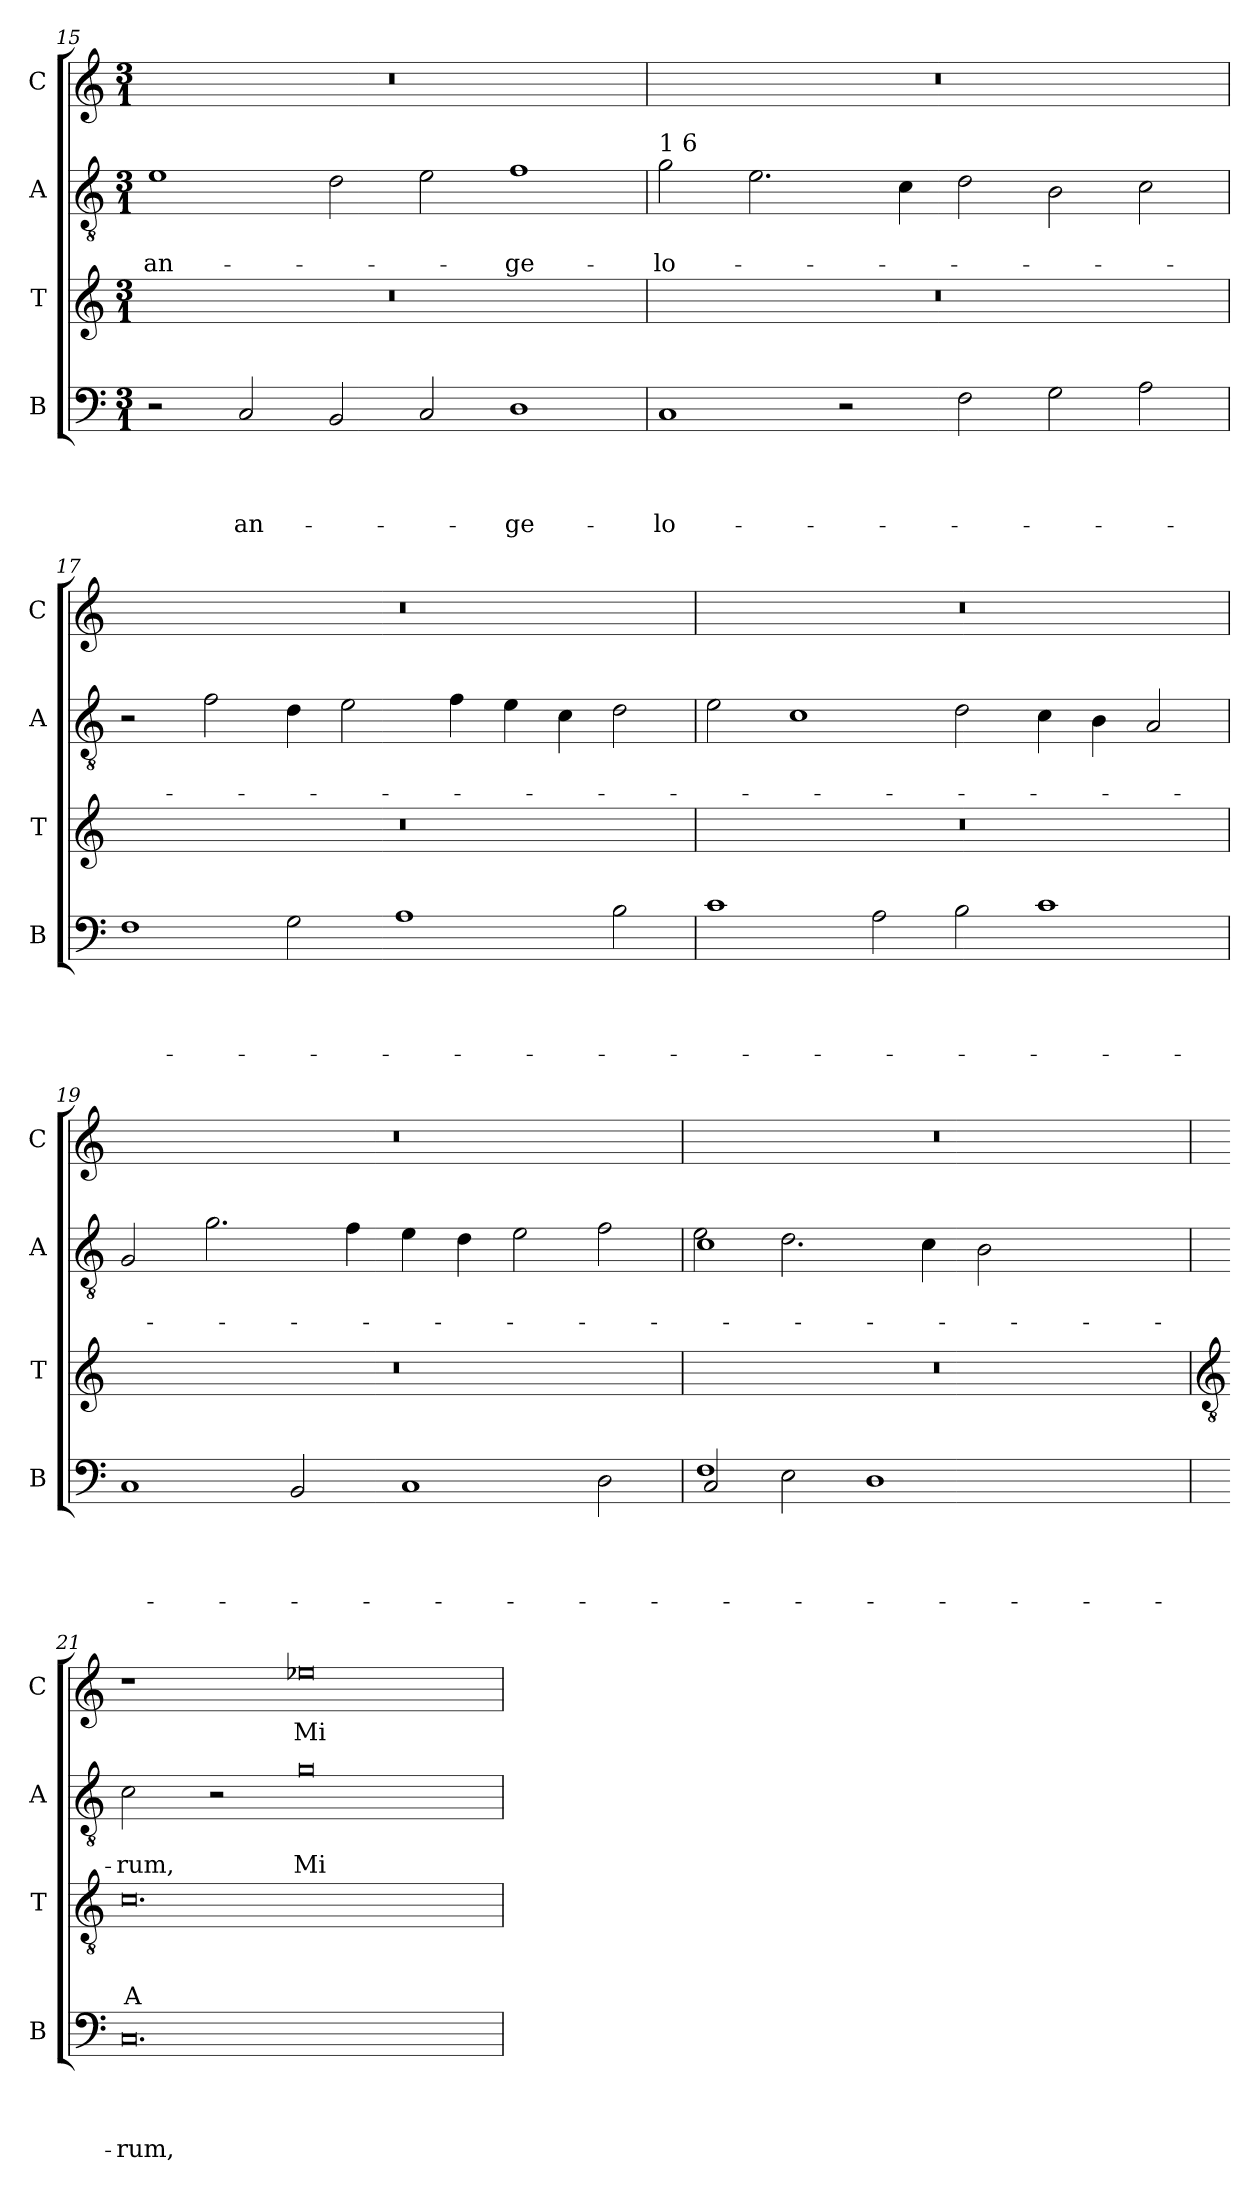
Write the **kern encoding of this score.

**kern	**text	**text	**text	**text	**kern	**text	**text	**text	**kern	**text	**text	**kern	**text
*part4	*part4	*part4	*part4	*part4	*part3	*part3	*part3	*part3	*part2	*part2	*part2	*part1	*part1
*staff4	*staff4	*staff4	*staff4	*staff4	*staff3	*staff3	*staff3	*staff3	*staff2	*staff2	*staff2	*staff1	*staff1
*I"B	*	*	*	*	*I"T	*	*	*	*I"A	*	*	*I"C	*
*I'B	*	*	*	*	*I'T	*	*	*	*I'A	*	*	*I'C	*
*clefF4	*	*	*	*	*clefG2	*	*	*	*clefGv2	*	*	*clefG2	*
*k[]	*	*	*	*	*k[]	*	*	*	*k[]	*	*	*k[]	*
*C:	*	*	*	*	*C:	*	*	*	*C:	*	*	*C:	*
*M3/1	*	*	*	*	*M3/1	*	*	*	*M3/1	*	*	*M3/1	*
=15	=15	=15	=15	=15	=15	=15	=15	=15	=15	=15	=15	=15	=15
!	!	!	!	!	!	!	!	!	!	!	!LO:LY:b	!	!
2r	.	.	.	.	0.r	.	.	.	1e	.	an-	0.r	.
!	!	!	!	!LO:LY:b	!	!	!	!	!	!	!	!	!
2C/	.	.	.	an-	.	.	.	.	.	.	.	.	.
2BB/	.	.	.	.	.	.	.	.	2d\	.	.	.	.
2C/	.	.	.	.	.	.	.	.	2e\	.	.	.	.
!	!	!	!	!LO:LY:b	!	!	!	!	!	!	!LO:LY:b	!	!
1D	.	.	.	-ge-	.	.	.	.	1f	.	-ge-	.	.
!!LO:LB:g=z
=16	=16	=16	=16	=16	=16	=16	=16	=16	=16	=16	=16	=16	=16
!	!	!	!	!	!	!	!	!	!LO:TX:a:t=1 6	!	!	!	!
!	!	!	!	!LO:LY:b	!	!	!	!	!	!	!LO:LY:b	!	!
1C	.	.	.	-lo-	0.r	.	.	.	2g\	.	-lo-	0.r	.
.	.	.	.	.	.	.	.	.	2.e\	.	.	.	.
2r	.	.	.	.	.	.	.	.	.	.	.	.	.
.	.	.	.	.	.	.	.	.	4c\	.	.	.	.
2F\	.	.	.	.	.	.	.	.	2d\	.	.	.	.
2G\	.	.	.	.	.	.	.	.	2B\	.	.	.	.
2A\	.	.	.	.	.	.	.	.	2c\	.	.	.	.
=17	=17	=17	=17	=17	=17	=17	=17	=17	=17	=17	=17	=17	=17
1F	.	.	.	.	0.r	.	.	.	2r	.	.	0.r	.
.	.	.	.	.	.	.	.	.	2f\	.	.	.	.
2G\	.	.	.	.	.	.	.	.	4d\	.	.	.	.
.	.	.	.	.	.	.	.	.	2e\	.	.	.	.
1A	.	.	.	.	.	.	.	.	.	.	.	.	.
.	.	.	.	.	.	.	.	.	4f\	.	.	.	.
.	.	.	.	.	.	.	.	.	4e\	.	.	.	.
.	.	.	.	.	.	.	.	.	4c\	.	.	.	.
2B\	.	.	.	.	.	.	.	.	2d\	.	.	.	.
=18	=18	=18	=18	=18	=18	=18	=18	=18	=18	=18	=18	=18	=18
1c	.	.	.	.	0.r	.	.	.	2e\	.	.	0.r	.
.	.	.	.	.	.	.	.	.	1c	.	.	.	.
2A\	.	.	.	.	.	.	.	.	.	.	.	.	.
2B\	.	.	.	.	.	.	.	.	2d\	.	.	.	.
1c	.	.	.	.	.	.	.	.	4c\	.	.	.	.
.	.	.	.	.	.	.	.	.	4B\	.	.	.	.
.	.	.	.	.	.	.	.	.	2A/	.	.	.	.
=19	=19	=19	=19	=19	=19	=19	=19	=19	=19	=19	=19	=19	=19
1C	.	.	.	.	0.r	.	.	.	2G/	.	.	0.r	.
.	.	.	.	.	.	.	.	.	2.g\	.	.	.	.
2BB/	.	.	.	.	.	.	.	.	.	.	.	.	.
.	.	.	.	.	.	.	.	.	4f\	.	.	.	.
1C	.	.	.	.	.	.	.	.	4e\	.	.	.	.
.	.	.	.	.	.	.	.	.	4d\	.	.	.	.
.	.	.	.	.	.	.	.	.	2e\	.	.	.	.
2D\	.	.	.	.	.	.	.	.	2f\	.	.	.	.
=20	=20	=20	=20	=20	=20	=20	=20	=20	=20	=20	=20	=20	=20
*^	*	*	*	*	*	*	*	*	*^	*	*	*	*
1F	2C/	.	.	.	.	0.r	.	.	.	1c	2e\	.	.	0.r	.
.	2E\	.	.	.	.	.	.	.	.	.	2.d\	.	.	.	.
1ryy	1D	.	.	.	.	.	.	.	.	1ryy	.	.	.	.	.
.	.	.	.	.	.	.	.	.	.	.	4c\	.	.	.	.
.	.	.	.	.	.	.	.	.	.	.	2B\	.	.	.	.
1ryy	1ryy	.	.	.	.	.	.	.	.	1ryy	1ryy	.	.	.	.
*v	*v	*	*	*	*	*	*	*	*	*v	*v	*	*	*	*
!!LO:LB:g=z
=21	=21	=21	=21	=21	=21	=21	=21	=21	=21	=21	=21	=21	=21
*	*	*	*	*	*clefGv2	*	*	*	*	*	*	*	*
*^	*	*	*	*	*	*	*	*	*^	*	*	*	*
!	!	!	!	!	!LO:LY:b	!	!	!	!LO:LY:b	!	!	!	!LO:LY:b	!	!
*v	*v	*	*	*	*	*	*	*	*	*v	*v	*	*	*	*
0.C	.	.	.	-rum,	0.c	.	.	A-	2c\	.	-rum,	1r	.
.	.	.	.	.	.	.	.	.	2r	.	.	.	.
!	!	!	!	!	!	!	!	!	!	!	!LO:LY:b	!	!LO:LY:b
.	.	.	.	.	.	.	.	.	0g	.	Mi-	0ee-X	Mi-
=	=	=	=	=	=	=	=	=	=	=	=	=	=
*-	*-	*-	*-	*-	*-	*-	*-	*-	*-	*-	*-	*-	*-
